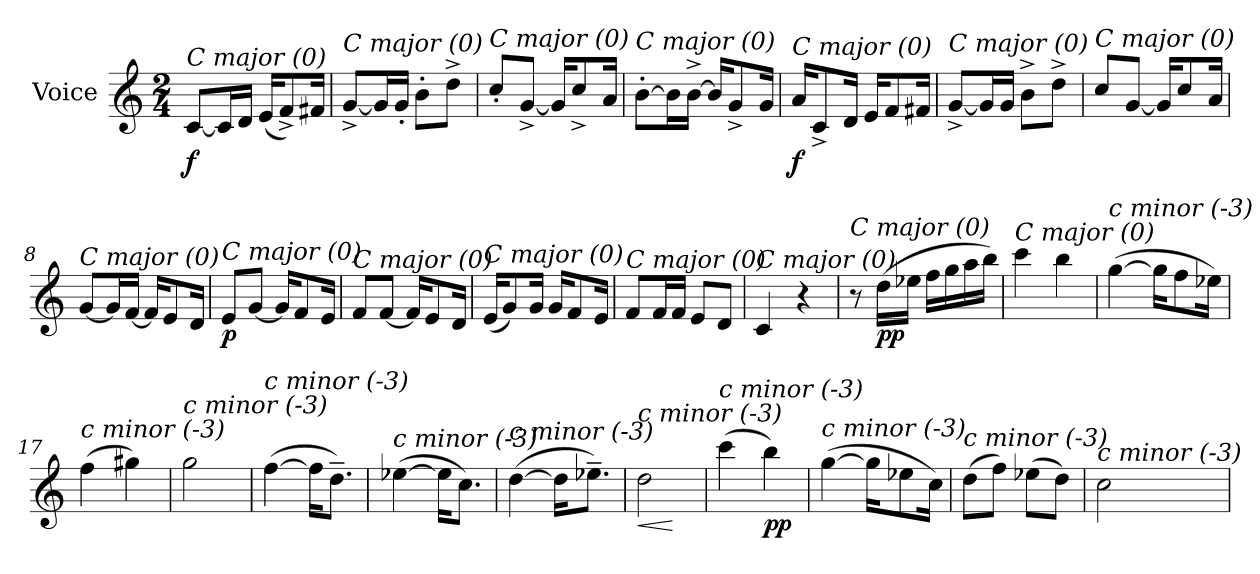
**kern	**dynam
*part1	*part1
*staff1	*staff1
*I"Voice	*
*clefG2	*
*k[]	*
*C:	*
*M2/4	*
=1	=1
!LO:TX:i:t=C major (0)	!
!	!LO:DY:b
[8c/L	f
16c/L]	.
16d/JJ	.
(<16e/KL	.
8f^</)	.
16f#X/Jk	.
=2	=2
!LO:TX:i:t=C major (0)	!
[8g^</L	.
16g/L]	.
16g'</JJ	.
8b'>\L	.
8dd^>\J	.
=3	=3
!LO:TX:i:t=C major (0)	!
8cc'</L	.
[8g^</J	.
16g/KL]	.
8cc^</	.
16a/Jk	.
=4	=4
!LO:TX:i:t=C major (0)	!
[8b'>\L	.
16b\L]	.
[16b^>\JJ	.
16b/KL]	.
8g^</	.
16g/Jk	.
=5	=5
!LO:TX:i:t=C major (0)	!
!	!LO:DY:b
16a/KL	f
8c^</	.
16d/Jk	.
16e/KL	.
8f/	.
16f#X/Jk	.
!!LO:LB:g=z
=6	=6
!LO:TX:i:t=C major (0)	!
[8g^</L	.
16g/L]	.
16g/JJ	.
8b^>\L	.
8dd^>\J	.
=7	=7
!LO:TX:i:t=C major (0)	!
8cc/L	.
[8g/J	.
16g/KL]	.
8cc/	.
16a/Jk	.
=8	=8
!LO:TX:i:t=C major (0)	!
[8g/L	.
16g/L]	.
[16f/JJ	.
16f/KL]	.
8e/	.
16d/Jk	.
=9	=9
!LO:TX:i:t=C major (0)	!
!	!LO:DY:b
8e/L	p
[8g/J	.
16g/KL]	.
8f/	.
16e/Jk	.
=10	=10
!LO:TX:i:t=C major (0)	!
8f/L	.
[8f/J	.
16f/KL]	.
8e/	.
16d/Jk	.
!!LO:LB:g=z
=11	=11
!LO:TX:i:t=C major (0)	!
(<16e/KL	.
8g/)	.
16g/Jk	.
16g/KL	.
8f/	.
16e/Jk	.
=12	=12
!LO:TX:i:t=C major (0)	!
8f/L	.
16f/L	.
16f/JJ	.
8e/L	.
8d/J	.
=13	=13
!LO:TX:i:t=C major (0)	!
4c/	.
4r	.
=14	=14
!LO:TX:i:t=C major (0)	!
8r	.
!	!LO:DY:b
!	!LO:DY:n=1:b
(>16dd\LL	p p
16ee-Xi\JJ	.
16ff\LL	.
16gg\	.
16aa\	.
16bb\JJ)	.
=15	=15
!LO:TX:i:t=C major (0)	!
4ccc\	.
4bb\	.
!!LO:LB:g=z
=16	=16
!LO:TX:i:t=c minor (-3)	!
(>[4gg\	.
16gg\KL]	.
8ff\	.
16ee-X\Jk)	.
=17	=17
!LO:TX:i:t=c minor (-3)	!
(>4ff\	.
4gg#Xj\)	.
=18	=18
!LO:TX:i:t=c minor (-3)	!
2gg\	.
=19	=19
!LO:TX:i:t=c minor (-3)	!
(>[4ff\	.
16ff\KL]	.
8.dd~>\J)	.
=20	=20
!LO:TX:i:t=c minor (-3)	!
(>[4ee-X\	.
16ee-\KL]	.
8.cc\J)	.
!!LO:LB:g=z
=21	=21
!LO:TX:i:t=c minor (-3)	!
(>[4dd\	.
16dd\KL]	.
8.ee-X~>\J)	.
=22	=22
!LO:TX:i:t=c minor (-3)	!
!	!LO:HP:b
2dd\	<
.	[
=23	=23
!LO:TX:i:t=c minor (-3)	!
(>4ccc\	.
!	!LO:DY:b
4bb\)	pp
=24	=24
!LO:TX:i:t=c minor (-3)	!
(>[4gg\	.
16gg\KL]	.
8ee-X\	.
16cc\Jk)	.
=25	=25
!LO:TX:i:t=c minor (-3)	!
(>8dd\L	.
8ff\J)	.
(>8ee-X\L	.
8dd\J)	.
=26	=26
!LO:TX:i:t=c minor (-3)	!
2cc\	.
=	=
*-	*-
